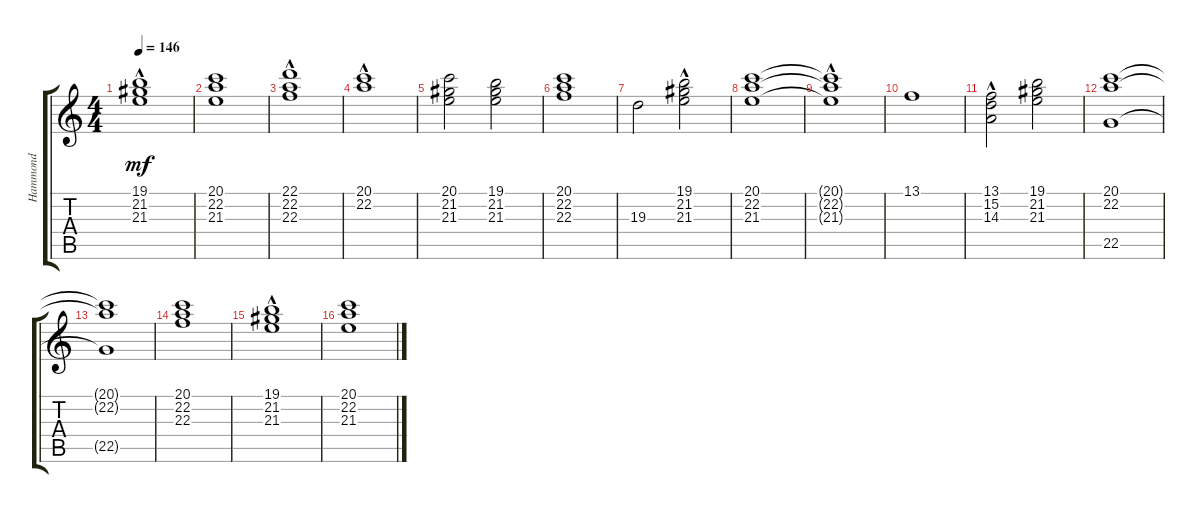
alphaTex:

\track ("Hammond " "Hammond ") {instrument percussiveorgan}
\staff {score tabs}
\tuning (E4 B3 G3 D3 A2 E2) {hide}
\ts (4 4)
\tempo 146
\clef g2
\ks c
(19.1 21.2{hac} 21.3{hac}).1{dy mf} |
(20.1 22.2 21.3).1 |
(22.1{hac} 22.2{hac} 22.3).1 |
(20.1{hac} 22.2).1 |
(20.1 21.2 21.3).2 (19.1 21.2 21.3).2 |
(20.1 22.2 22.3).1 |
19.3.2 (19.1{hac} 21.2 21.3).2 |
(20.1 22.2 21.3).1 |
(20.1{t} 22.2{t} 21.3{hac t}).1 |
13.1.1 |
(13.1{hac} 15.2{hac} 14.3).2 (19.1 21.2 21.3).2 |
(20.1 22.2 22.5).1 |
(20.1{t} 22.2{t} 22.5{t}).1 |
(20.1 22.2 22.3).1 |
(19.1 21.2{hac} 21.3{hac}).1 |
(20.1 22.2 21.3).1
